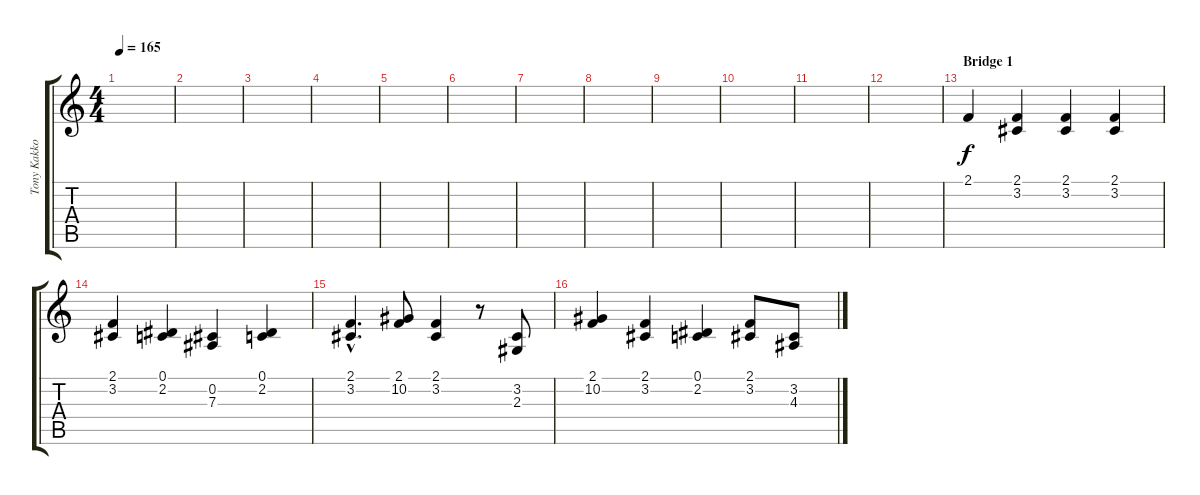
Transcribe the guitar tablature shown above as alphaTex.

\track ("Tony Kakko" "Tony Kakko") {instrument lead6voice}
\staff {score tabs}
\tuning (Eb4 Bb3 Gb3 Db3 Ab2 Eb2) {hide}
\ts (4 4)
\tempo 165
\clef g2
\ks aminor
|
|
|
|
|
|
|
|
|
|
|
|
\section ("" "Bridge 1")
2.1.4 (2.1 3.2).4 (2.1 3.2).4 (2.1 3.2).4 |
(2.1 3.2).4 (0.1 2.2).4 (0.2 7.3).4 (0.1 2.2).4 |
(2.1{hac} 3.2{hac}).4{d} (2.1 10.2).8 (2.1 3.2).4 r.8 (3.2 2.3).8 |
(2.1 10.2).4 (2.1 3.2).4 (0.1 2.2).4 (2.1 3.2).8 (3.2 4.3).8
